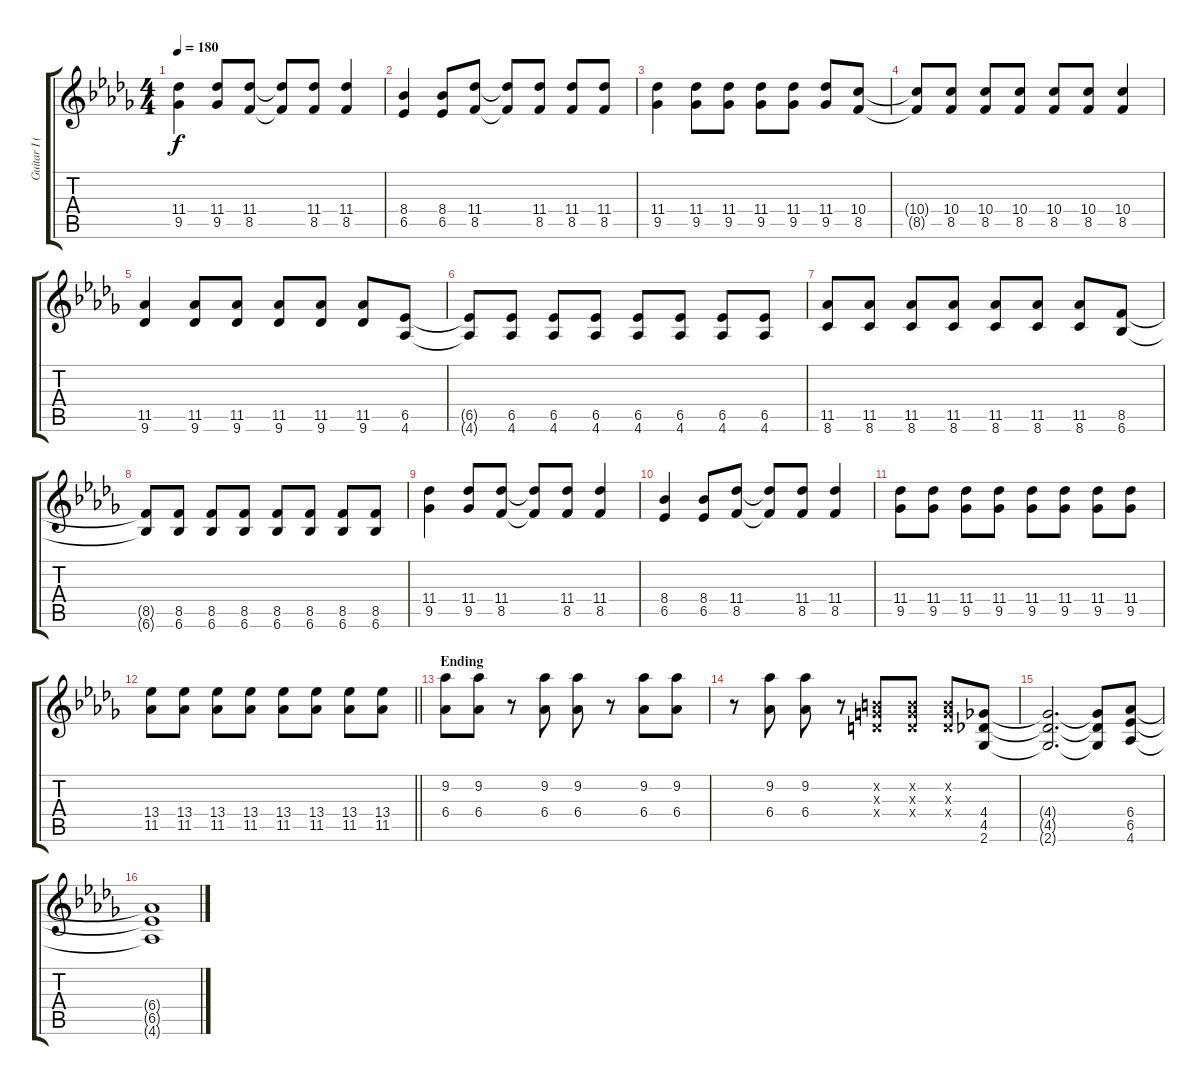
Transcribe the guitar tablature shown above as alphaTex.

\track ("Guitar I (Hirasawa Yui)" "Guitar I (") {instrument overdrivenguitar}
\staff {score tabs}
\tuning (E4 B3 G3 D3 A2 E2) {hide}
\ts (4 4)
\tempo 180
\clef g2
\ks db
(11.4 9.5).4{dy f} (11.4 9.5).8 (11.4 8.5).8 (11.4{t} 8.5{t}).8 (11.4 8.5).8 (11.4 8.5).4 |
(8.4 6.5).4 (8.4 6.5).8 (11.4 8.5).8 (11.4{t} 8.5{t}).8 (11.4 8.5).8 (11.4 8.5).8 (11.4 8.5).8 |
(11.4 9.5).4 (11.4 9.5).8 (11.4 9.5).8 (11.4 9.5).8 (11.4 9.5).8 (11.4 9.5).8 (10.4 8.5).8 |
(10.4{t} 8.5{t}).8 (10.4 8.5).8 (10.4 8.5).8 (10.4 8.5).8 (10.4 8.5).8 (10.4 8.5).8 (10.4 8.5).4 |
(11.5 9.6).4 (11.5 9.6).8 (11.5 9.6).8 (11.5 9.6).8 (11.5 9.6).8 (11.5 9.6).8 (6.5 4.6).8 |
(6.5{t} 4.6{t}).8 (6.5 4.6).8 (6.5 4.6).8 (6.5 4.6).8 (6.5 4.6).8 (6.5 4.6).8 (6.5 4.6).8 (6.5 4.6).8 |
(11.5 8.6).8 (11.5 8.6).8 (11.5 8.6).8 (11.5 8.6).8 (11.5 8.6).8 (11.5 8.6).8 (11.5 8.6).8 (8.5 6.6).8 |
(8.5{t} 6.6{t}).8 (8.5 6.6).8 (8.5 6.6).8 (8.5 6.6).8 (8.5 6.6).8 (8.5 6.6).8 (8.5 6.6).8 (8.5 6.6).8 |
(11.4 9.5).4 (11.4 9.5).8 (11.4 8.5).8 (11.4{t} 8.5{t}).8 (11.4 8.5).8 (11.4 8.5).4 |
(8.4 6.5).4 (8.4 6.5).8 (11.4 8.5).8 (11.4{t} 8.5{t}).8 (11.4 8.5).8 (11.4 8.5).4 |
(11.4 9.5).8 (11.4 9.5).8 (11.4 9.5).8 (11.4 9.5).8 (11.4 9.5).8 (11.4 9.5).8 (11.4 9.5).8 (11.4 9.5).8 |
\barLineRight lightlight
(13.4 11.5).8 (13.4 11.5).8 (13.4 11.5).8 (13.4 11.5).8 (13.4 11.5).8 (13.4 11.5).8 (13.4 11.5).8 (13.4 11.5).8 |
\section ("" "Ending")
(9.2 6.4).8 (9.2 6.4).8 r.8 (9.2 6.4).8 (9.2 6.4).8 r.8 (9.2 6.4).8 (9.2 6.4).8 |
r.8 (9.2 6.4).8 (9.2 6.4).8 r.8 (0.2{x} 0.3{x} 0.4{x}).8 (0.2{x} 0.3{x} 0.4{x}).8 (0.2{x} 0.3{x} 0.4{x}).8 (4.4 4.5 2.6).8 |
(4.4{t} 4.5{t} 2.6{t}).2{d} (4.4{t} 4.5{t} 2.6{t}).8 (6.4 6.5 4.6).8 |
(6.4{t} 6.5{t} 4.6{t}).1
